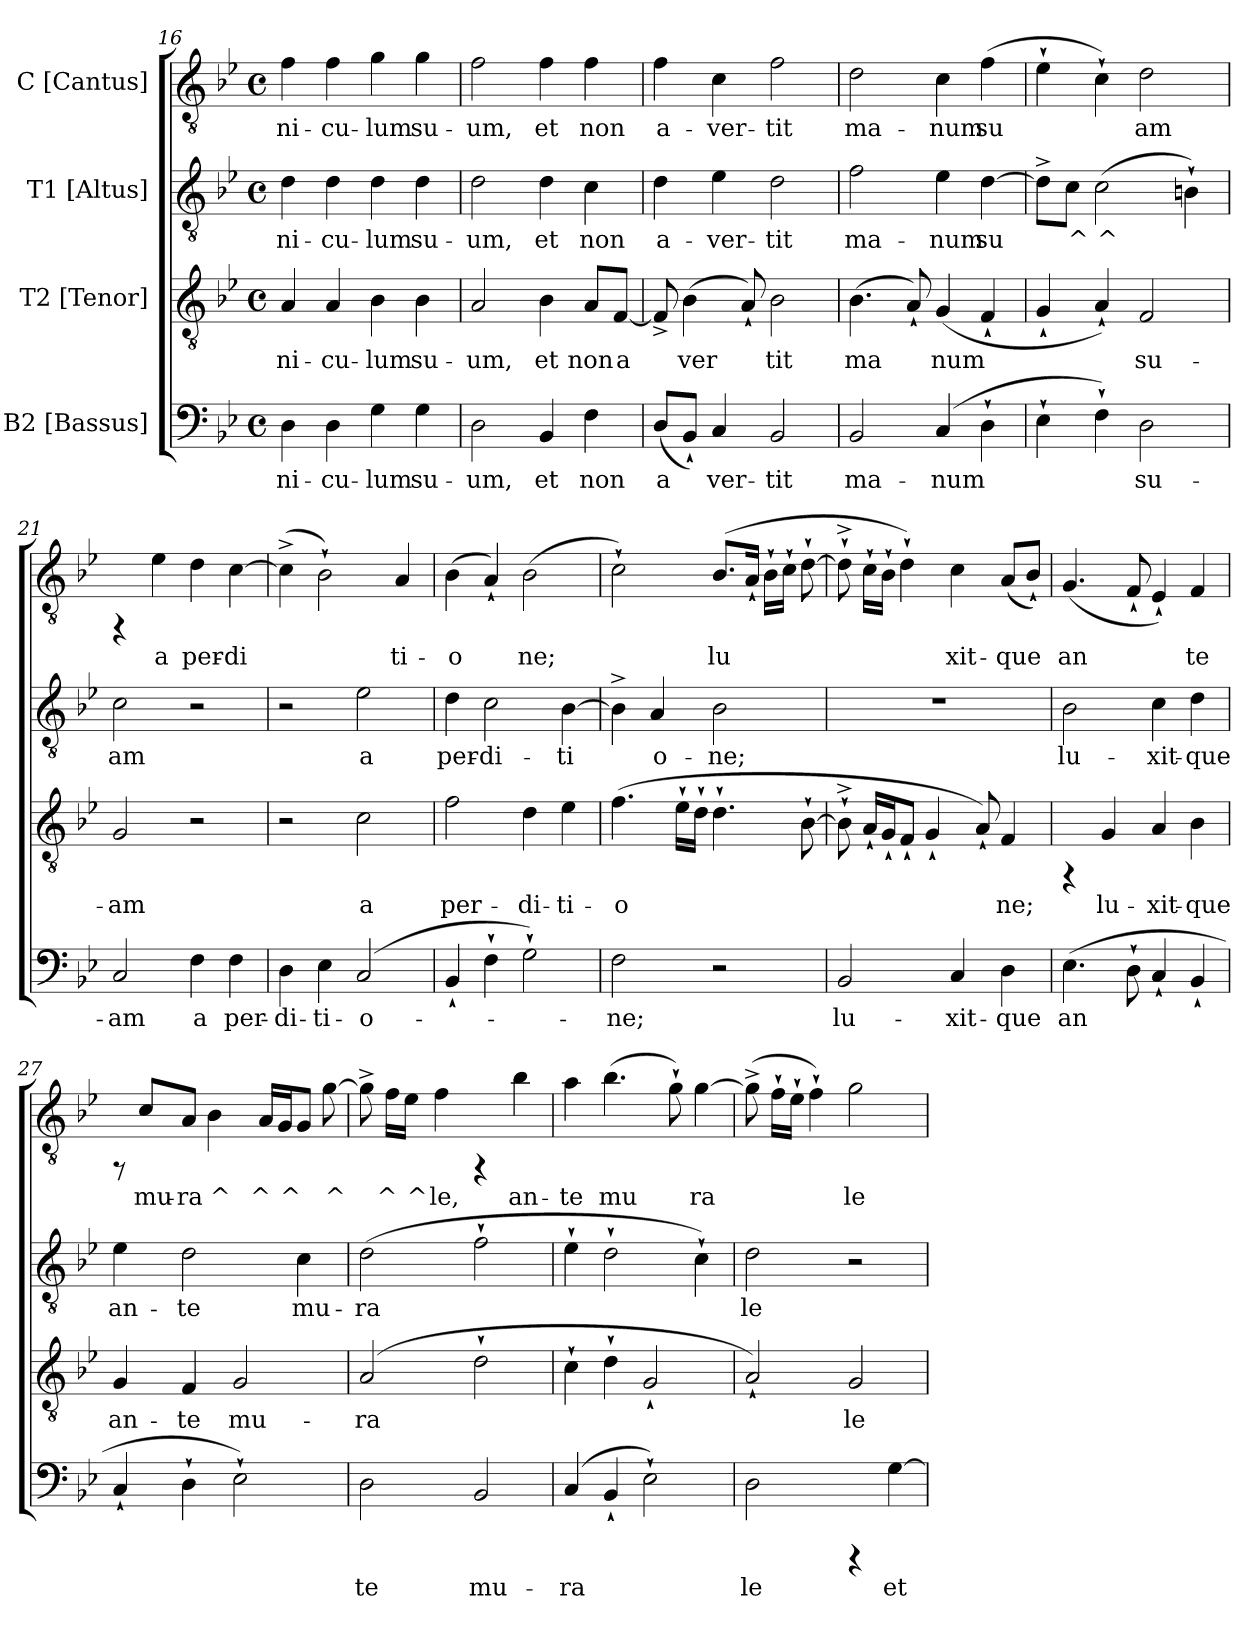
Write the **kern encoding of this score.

**kern	**text	**kern	**text	**kern	**text	**kern	**text
*part4	*part4	*part3	*part3	*part2	*part2	*part1	*part1
*staff4	*staff4	*staff3	*staff3	*staff2	*staff2	*staff1	*staff1
*I"B2 [Bassus]	*	*I"T2 [Tenor]	*	*I"T1 [Altus]	*	*I"C [Cantus]	*
*clefF4	*	*clefGv2	*	*clefGv2	*	*clefGv2	*
*k[b-e-]	*	*k[b-e-]	*	*k[b-e-]	*	*k[b-e-]	*
*B-:	*	*B-:	*	*B-:	*	*B-:	*
*M4/4	*	*M4/4	*	*M4/4	*	*M4/4	*
*met(c)	*	*met(c)	*	*met(c)	*	*met(c)	*
=16	=16	=16	=16	=16	=16	=16	=16
!	!LO:LY:b	!	!LO:LY:b	!	!LO:LY:b	!	!LO:LY:b
4D\	-ni-	4A/	-ni-	4d\	-ni-	4f\	-ni-
!	!LO:LY:b	!	!LO:LY:b	!	!LO:LY:b	!	!LO:LY:b
4D\	-cu-	4A/	-cu-	4d\	-cu-	4f\	-cu-
!	!LO:LY:b	!	!LO:LY:b	!	!LO:LY:b	!	!LO:LY:b
4G\	-lum	4B-\	-lum	4d\	-lum	4g\	-lum
!	!LO:LY:b	!	!LO:LY:b	!	!LO:LY:b	!	!LO:LY:b
4G\	su-	4B-\	su-	4d\	su-	4g\	su-
!!LO:PB:g=z
=17	=17	=17	=17	=17	=17	=17	=17
!	!LO:LY:b	!	!LO:LY:b	!	!LO:LY:b	!	!LO:LY:b
2D\	-um,	2A/	-um,	2d\	-um,	2f\	-um,
!	!LO:LY:b	!	!LO:LY:b	!	!LO:LY:b	!	!LO:LY:b
4BB-/	et	4B-\	et	4d\	et	4f\	et
!	!LO:LY:b	!	!LO:LY:b	!	!LO:LY:b	!	!LO:LY:b
4F\	non	8A/L	non	4c\	non	4f\	non
!	!	!	!LO:LY:b	!	!	!	!
.	.	[<8F/J	a-	.	.	.	.
=18	=18	=18	=18	=18	=18	=18	=18
!	!LO:LY:b	!	!LO:LY:b	!	!LO:LY:b	!	!LO:LY:b
(>8D/L	a-	8F^</]	-	4d\	a-	4f\	a-
!	!LO:LY:b	!	!LO:LY:b	!	!	!	!
8BB-`</J)	-	(>4B-\	ver-	.	.	.	.
!	!LO:LY:b	!	!	!	!LO:LY:b	!	!LO:LY:b
4C/	ver-	.	.	4e-\	-ver-	4c\	-ver-
!	!	!	!LO:LY:b	!	!	!	!
.	.	8A`</)	-	.	.	.	.
!	!LO:LY:b	!	!LO:LY:b	!	!LO:LY:b	!	!LO:LY:b
2BB-/	-tit	2B-\	tit	2d\	-tit	2f\	-tit
=19	=19	=19	=19	=19	=19	=19	=19
!	!LO:LY:b	!	!LO:LY:b	!	!LO:LY:b	!	!LO:LY:b
2BB-/	ma-	(>4.B-\	ma-	2f\	ma-	2d\	ma-
!	!	!	!LO:LY:b	!	!	!	!
.	.	8A`</)	-	.	.	.	.
!	!LO:LY:b	!	!LO:LY:b	!	!LO:LY:b	!	!LO:LY:b
(>4C/	-num	(>4G/	num	4e-\	-num	4c\	-num
!	!LO:LY:b	!	!LO:LY:b	!	!LO:LY:b	!	!LO:LY:b
4D`>\	.	4F`</	.	[>4d\	su-	(>4f\	su-
=20	=20	=20	=20	=20	=20	=20	=20
!	!LO:LY:b	!	!LO:LY:b	!	!LO:LY:b	!	!LO:LY:b
4E-`>\	.	4G`</	.	8d^>\L]	-	4e-`>\	-
!	!	!	!	!	!LO:LY:b	!	!
.	.	.	.	8c\J	^	.	.
!	!LO:LY:b	!	!LO:LY:b	!	!LO:LY:b	!	!LO:LY:b
4F`>\)	.	4A`</)	.	(>2c\	^	4c`>\)	.
!	!LO:LY:b	!	!LO:LY:b	!	!	!	!LO:LY:b
2D\	su-	2F/	su-	.	.	2d\	am
!	!	!	!	!	!LO:LY:b	!	!
.	.	.	.	4Bn`>\)	.	.	.
=21	=21	=21	=21	=21	=21	=21	=21
!	!LO:LY:b	!	!LO:LY:b	!	!LO:LY:b	!	!
2C/	-am	2G/	-am	2c\	am	4rFF	.
!	!	!	!	!	!	!	!LO:LY:b
.	.	.	.	.	.	4e-\	a
!	!LO:LY:b	!	!	!	!	!	!LO:LY:b
4F\	a	2r	.	2r	.	4d\	per-
!	!LO:LY:b	!	!	!	!	!	!LO:LY:b
4F\	per-	.	.	.	.	[>4c\	-di-
!!LO:LB:g=z
=22	=22	=22	=22	=22	=22	=22	=22
!	!LO:LY:b	!	!	!	!	!	!LO:LY:b
4D\	-di-	2r	.	2r	.	(>4c^>\]	-
!	!LO:LY:b	!	!	!	!	!	!LO:LY:b
4E-\	-ti-	.	.	.	.	2B-`>\)	.
!	!LO:LY:b	!	!LO:LY:b	!	!LO:LY:b	!	!
(>2C/	-o-	2c\	a	2e-\	a	.	.
!	!	!	!	!	!	!	!LO:LY:b
.	.	.	.	.	.	4A/	ti-
=23	=23	=23	=23	=23	=23	=23	=23
!	!	!	!LO:LY:b	!	!LO:LY:b	!	!LO:LY:b
4BB-`</	.	2f\	per-	4d\	per-	(>4B-\	-o-
!	!	!	!	!	!LO:LY:b	!	!LO:LY:b
4F`>\	.	.	.	2c\	-di-	4A`</)	-
!	!	!	!LO:LY:b	!	!	!	!LO:LY:b
2G`>\)	.	4d\	-di-	.	.	(>2B-\	ne;
!	!	!	!LO:LY:b	!	!LO:LY:b	!	!
.	.	4e-\	-ti-	[>4B-\	-ti-	.	.
=24	=24	=24	=24	=24	=24	=24	=24
!	!LO:LY:b	!	!LO:LY:b	!	!LO:LY:b	!	!LO:LY:b
2F\	-ne;	(>4.f\	-o-	4B-^>\]	-	2c`>\)	.
!	!	!	!	!	!LO:LY:b	!	!
.	.	.	.	4A/	o-	.	.
!	!	!	!LO:LY:b	!	!	!	!
.	.	16e-`>\L	--	.	.	.	.
!	!	!	!LO:LY:b	!	!	!	!
.	.	16d`>\J	--	.	.	.	.
!	!	!	!LO:LY:b	!	!LO:LY:b	!	!LO:LY:b
2r	.	4.d`>\	--	2B-\	-ne;	(>8.B-/L	lu-
!	!	!	!	!	!	!	!LO:LY:b
.	.	.	.	.	.	16A`</J	--
!	!	!	!	!	!	!	!LO:LY:b
.	.	.	.	.	.	16B-`>\L	--
!	!	!	!	!	!	!	!LO:LY:b
.	.	.	.	.	.	16c`>\J	--
!	!	!	!LO:LY:b	!	!	!	!LO:LY:b
.	.	[>8B-`>\	--	.	.	[>8d`>\	--
=25	=25	=25	=25	=25	=25	=25	=25
!	!LO:LY:b	!	!LO:LY:b	!	!	!	!LO:LY:b
2BB-/	lu-	8B-^>`>\]	-	1r	.	8d^>`>\]	-
!	!	!	!LO:LY:b	!	!	!	!LO:LY:b
.	.	16A`</L	.	.	.	16c`>\L	.
!	!	!	!LO:LY:b	!	!	!	!LO:LY:b
.	.	16G`</	.	.	.	16B-`>\J	.
!	!	!	!LO:LY:b	!	!	!	!LO:LY:b
.	.	8F`</J	.	.	.	4d`>\)	.
!	!	!	!LO:LY:b	!	!	!	!
.	.	4G`</	.	.	.	.	.
!	!LO:LY:b	!	!	!	!	!	!LO:LY:b
4C/	-xit-	.	.	.	.	4c\	xit-
!	!	!	!LO:LY:b	!	!	!	!
.	.	8A`</)	.	.	.	.	.
!	!LO:LY:b	!	!LO:LY:b	!	!	!	!LO:LY:b
4D\	-que	4F/	ne;	.	.	(>8A/L	-que
!	!	!	!	!	!	!	!LO:LY:b
.	.	.	.	.	.	8B-`</J)	.
=26	=26	=26	=26	=26	=26	=26	=26
!	!LO:LY:b	!	!	!	!LO:LY:b	!	!LO:LY:b
(>4.E-\	an-	4rFF	.	2B-\	lu-	(>4.G/	an-
!	!	!	!LO:LY:b	!	!	!	!
.	.	4G/	lu-	.	.	.	.
!	!LO:LY:b	!	!	!	!	!	!LO:LY:b
8D`>\	--	.	.	.	.	8F`</	-
!	!LO:LY:b	!	!LO:LY:b	!	!LO:LY:b	!	!LO:LY:b
4C`</	--	4A/	-xit-	4c\	-xit-	4E-`</)	.
!	!LO:LY:b	!	!LO:LY:b	!	!LO:LY:b	!	!LO:LY:b
4BB-`</	--	4B-\	-que	4d\	-que	4F/	te
!!LO:LB:g=z
=27	=27	=27	=27	=27	=27	=27	=27
!	!	!	!LO:LY:b	!	!LO:LY:b	!	!
4C`</	.	4G/	an-	4e-\	an-	8rFF	.
!	!	!	!	!	!	!	!LO:LY:b
.	.	.	.	.	.	8c/L	mu-
!	!	!	!LO:LY:b	!	!LO:LY:b	!	!LO:LY:b
4D`>\	.	4F/	-te	2d\	-te	8A/J	-ra
!	!	!	!	!	!	!	!LO:LY:b
.	.	.	.	.	.	4B-\	^
!	!	!	!LO:LY:b	!	!	!	!
2E-`>\)	.	2G/	mu-	.	.	.	.
!	!	!	!	!	!	!	!LO:LY:b
.	.	.	.	.	.	16A/L	^
!	!	!	!	!	!	!	!LO:LY:b
.	.	.	.	.	.	16G/	^
!	!	!	!	!	!LO:LY:b	!	!LO:LY:b
.	.	.	.	4c\	mu-	8G/J	-
!	!	!	!	!	!	!	!LO:LY:b
.	.	.	.	.	.	[>8g\	-^
=28	=28	=28	=28	=28	=28	=28	=28
!	!LO:LY:b	!	!LO:LY:b	!	!LO:LY:b	!	!LO:LY:b
2D\	-te	(>2A/	-ra-	(>2d\	-ra-	8g^>\]	.
!	!	!	!	!	!	!	!LO:LY:b
.	.	.	.	.	.	16f\L	^
!	!	!	!	!	!	!	!LO:LY:b
.	.	.	.	.	.	16e-\J	^
!	!	!	!	!	!	!	!LO:LY:b
.	.	.	.	.	.	4f\	le,
!	!LO:LY:b	!	!LO:LY:b	!	!LO:LY:b	!	!
2BB-/	mu-	2d`>\	--	2f`>\	--	4rFF	.
!	!	!	!	!	!	!	!LO:LY:b
.	.	.	.	.	.	4b-\	an-
=29	=29	=29	=29	=29	=29	=29	=29
!	!LO:LY:b	!	!	!	!	!	!LO:LY:b
(>4C/	-ra-	4c`>\	.	4e-`>\	.	4a\	-te
!	!LO:LY:b	!	!	!	!	!	!LO:LY:b
4BB-`</	--	4d`>\	.	2d`>\	.	(>4.b-\	mu-
!	!LO:LY:b	!	!	!	!	!	!
2E-`>\)	--	2G`</	.	.	.	.	.
!	!	!	!	!	!	!	!LO:LY:b
.	.	.	.	.	.	8g`>\)	-
!	!	!	!	!	!	!	!LO:LY:b
.	.	.	.	4c`>\)	.	[>4g\	ra-
=30	=30	=30	=30	=30	=30	=30	=30
!	!LO:LY:b	!	!LO:LY:b	!	!LO:LY:b	!	!LO:LY:b
2D\	-le	2A`</)	-	2d\	-le	(>8g^>\]	-
!	!	!	!	!	!	!	!LO:LY:b
.	.	.	.	.	.	16f`>\L	.
!	!	!	!	!	!	!	!LO:LY:b
.	.	.	.	.	.	16e-`>\J	.
!	!	!	!	!	!	!	!LO:LY:b
.	.	.	.	.	.	4f`>\)	.
!	!	!	!LO:LY:b	!	!	!	!LO:LY:b
4rCCC	.	2G/	le	2r	.	2g\	le
!	!LO:LY:b	!	!	!	!	!	!
[>4G\	et	.	.	.	.	.	.
=	=	=	=	=	=	=	=
*-	*-	*-	*-	*-	*-	*-	*-
